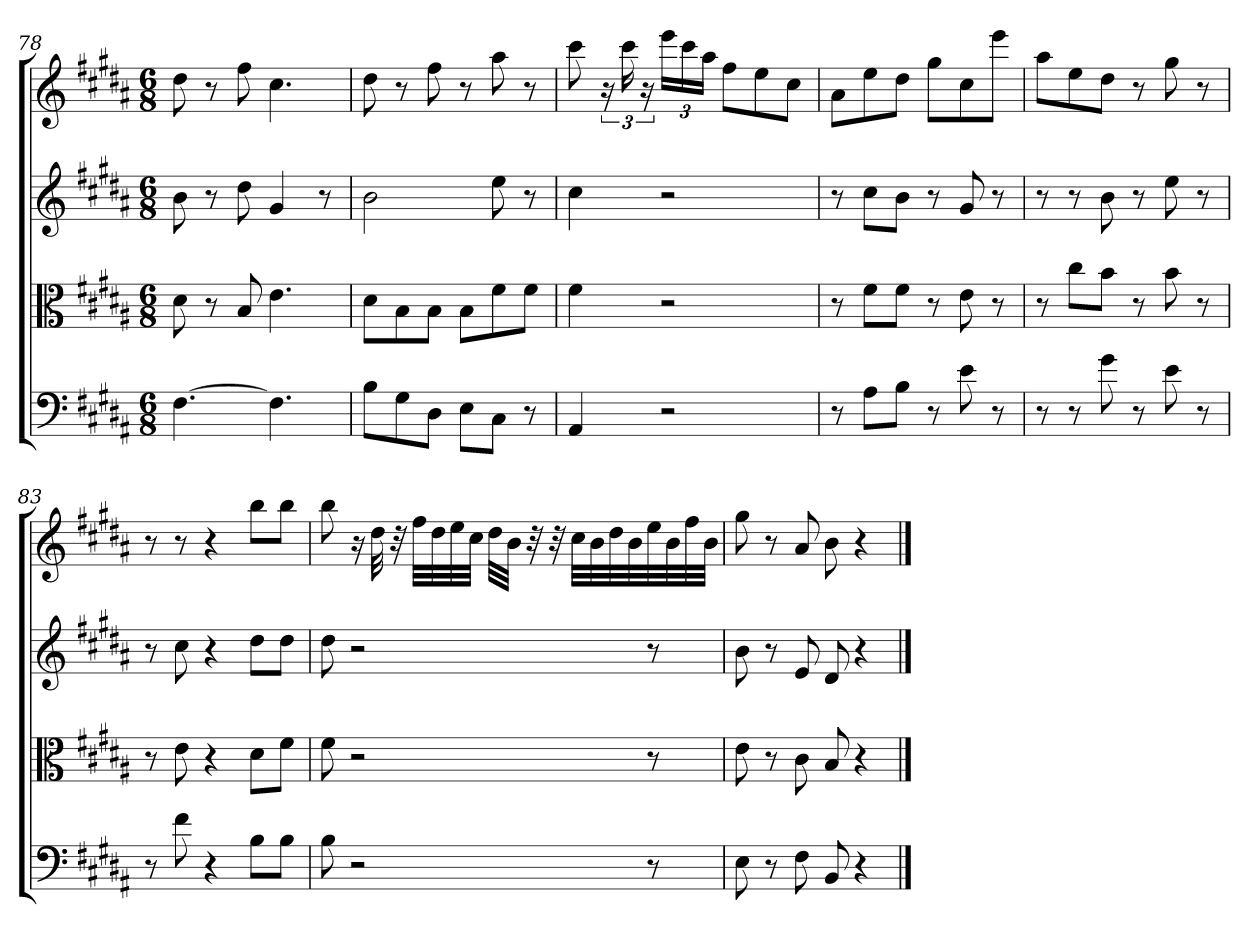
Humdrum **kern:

**kern	**kern	**kern	**kern
*part4	*part3	*part2	*part1
*staff4	*staff3	*staff2	*staff1
*clefF4	*clefC3	*clefG2	*clefG2
*k[f#c#g#d#a#]	*k[f#c#g#d#a#]	*k[f#c#g#d#a#]	*k[f#c#g#d#a#]
*B:	*B:	*B:	*B:
*M6/8	*M6/8	*M6/8	*M6/8
=78	=78	=78	=78
[4.F#	8d#	8b	8dd#
.	8r	8r	8r
.	8B	8dd#	8ff#
4.F#]	4.e	4g#	4.cc#
.	.	8r	.
=79	=79	=79	=79
8B\L	8d#\L	2b	8dd#
8G#\	8B\	.	8r
8D#\J	8B\J	.	8ff#
8E\L	8B\L	.	8r
8C#\J	8f#\	8ee	8aa#
8r	8f#\J	8r	8r
=80	=80	=80	=80
4AA#	4f#	4cc#	8ccc#
.	.	.	24r
.	.	.	24ccc#
.	.	.	24r
2r	2r	2r	24eee\LL
.	.	.	24ccc#\
.	.	.	24aa#\JJ
.	.	.	8ff#\L
.	.	.	8ee\
.	.	.	8cc#\J
=81	=81	=81	=81
8r	8r	8r	8a#\L
8A#\L	8f#\L	8cc#\L	8ee\
8B\J	8f#\J	8b\J	8dd#\J
8r	8r	8r	8gg#\L
8e	8e	8g#	8cc#\
8r	8r	8r	8eee\J
=82	=82	=82	=82
8r	8r	8r	8aa#\L
8r	8cc#\L	8r	8ee\
8g#	8b\J	8b	8dd#\J
8r	8r	8r	8r
8e	8b	8ee	8gg#
8r	8r	8r	8r
=83	=83	=83	=83
8r	8r	8r	8r
8f#	8e	8cc#	8r
4r	4r	4r	4r
8B\L	8d#\L	8dd#\L	8bb\L
8B\J	8f#\J	8dd#\J	8bb\J
=84	=84	=84	=84
8B	8f#	8dd#	8bb
2r	2r	2r	16r
.	.	.	32dd#
.	.	.	32r
.	.	.	32ff#\LLL
.	.	.	32dd#\
.	.	.	32ee\
.	.	.	32cc#\JJJ
.	.	.	32dd#\LLL
.	.	.	32b\JJJ
.	.	.	32r
.	.	.	32r
.	.	.	32cc#\LLL
.	.	.	32b\
.	.	.	32dd#\
.	.	.	32b\
8r	8r	8r	32ee\
.	.	.	32b\
.	.	.	32ff#\
.	.	.	32b\JJJ
=85	=85	=85	=85
8E	8e	8b	8gg#
8r	8r	8r	8r
8F#	8c#	8e	8a#
8BB	8B	8d#	8b
4r	4r	4r	4r
==	==	==	==
*-	*-	*-	*-
